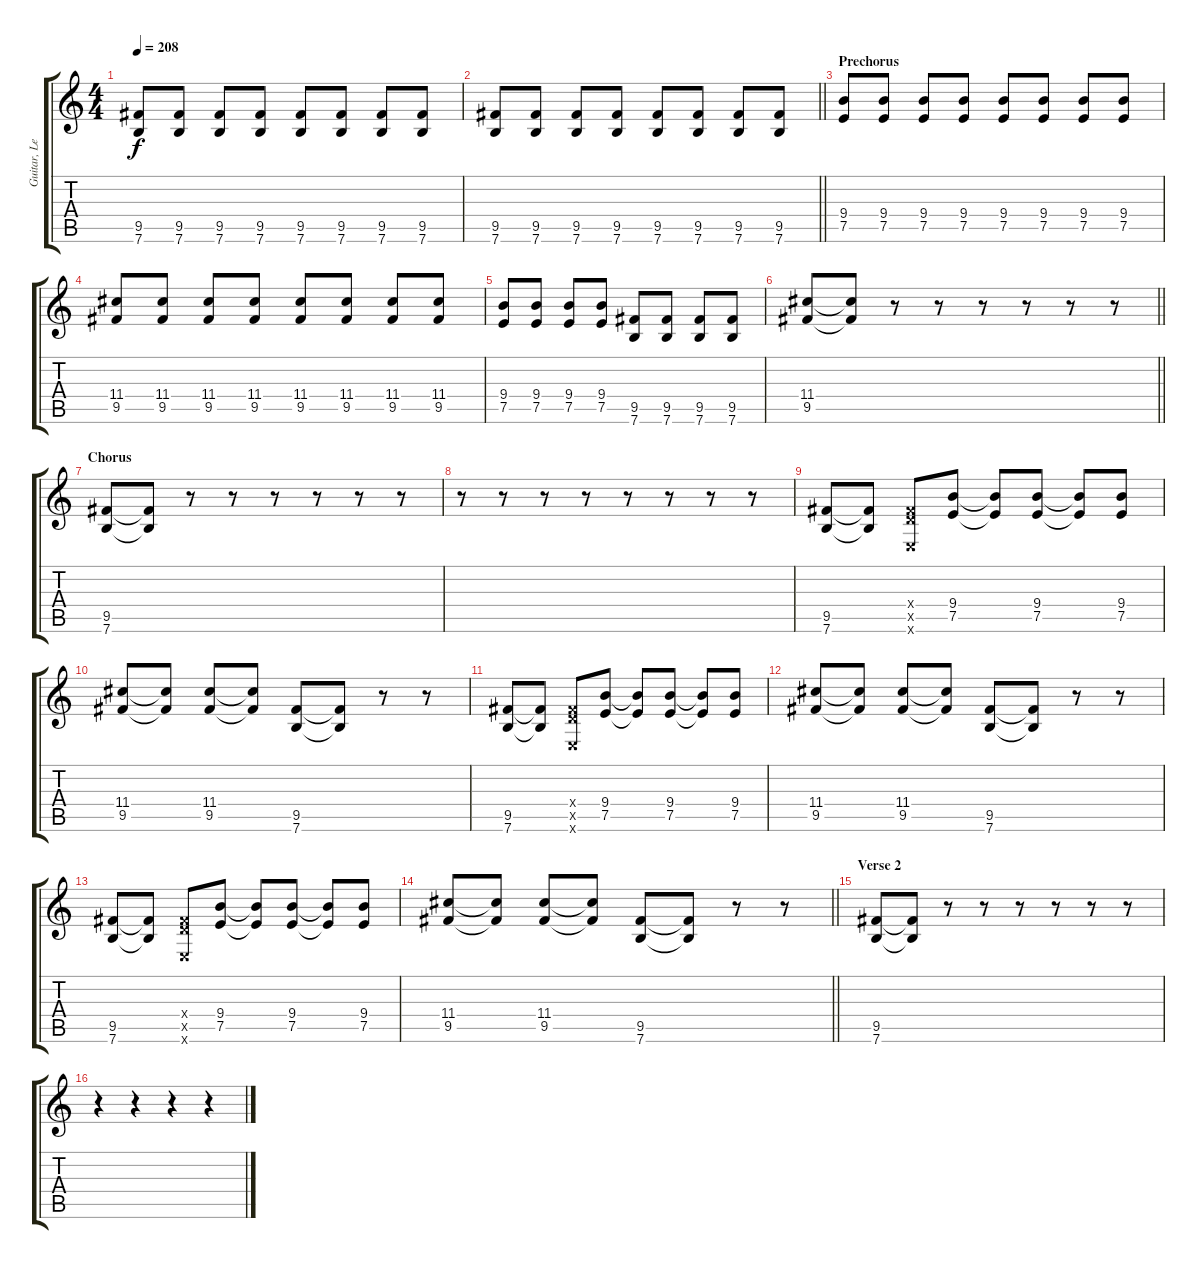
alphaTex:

\track ("Guitar, Lead" "Guitar, Le") {instrument distortionguitar}
\staff {score tabs}
\tuning (E4 B3 G3 D3 A2 E2) {hide}
\ts (4 4)
\tempo 208
\clef g2
\ks c
(9.5 7.6).8{dy f} (9.5 7.6).8 (9.5 7.6).8 (9.5 7.6).8 (9.5 7.6).8 (9.5 7.6).8 (9.5 7.6).8 (9.5 7.6).8 |
\barLineRight lightlight
(9.5 7.6).8 (9.5 7.6).8 (9.5 7.6).8 (9.5 7.6).8 (9.5 7.6).8 (9.5 7.6).8 (9.5 7.6).8 (9.5 7.6).8 |
\section ("" "Prechorus")
(9.4 7.5).8 (9.4 7.5).8 (9.4 7.5).8 (9.4 7.5).8 (9.4 7.5).8 (9.4 7.5).8 (9.4 7.5).8 (9.4 7.5).8 |
(11.4 9.5).8 (11.4 9.5).8 (11.4 9.5).8 (11.4 9.5).8 (11.4 9.5).8 (11.4 9.5).8 (11.4 9.5).8 (11.4 9.5).8 |
(9.4 7.5).8 (9.4 7.5).8 (9.4 7.5).8 (9.4 7.5).8 (9.5 7.6).8 (9.5 7.6).8 (9.5 7.6).8 (9.5 7.6).8 |
\barLineRight lightlight
(11.4 9.5).8 (11.4{t} 9.5{t}).8 r.8 r.8 r.8 r.8 r.8 r.8 |
\section ("" "Chorus")
(9.5 7.6).8 (9.5{t} 7.6{t}).8 r.8 r.8 r.8 r.8 r.8 r.8 |
r.8 r.8 r.8 r.8 r.8 r.8 r.8 r.8 |
(9.5 7.6).8 (9.5{t} 7.6{t}).8 (0.4{x} 9.5{x} 0.6{x}).8 (9.4 7.5).8 (9.4{t} 7.5{t}).8 (9.4 7.5).8 (9.4{t} 7.5{t}).8 (9.4 7.5).8 |
(11.4 9.5).8 (11.4{t} 9.5{t}).8 (11.4 9.5).8 (11.4{t} 9.5{t}).8 (9.5 7.6).8 (9.5{t} 7.6{t}).8 r.8 r.8 |
(9.5 7.6).8 (9.5{t} 7.6{t}).8 (0.4{x} 9.5{x} 0.6{x}).8 (9.4 7.5).8 (9.4{t} 7.5{t}).8 (9.4 7.5).8 (9.4{t} 7.5{t}).8 (9.4 7.5).8 |
(11.4 9.5).8 (11.4{t} 9.5{t}).8 (11.4 9.5).8 (11.4{t} 9.5{t}).8 (9.5 7.6).8 (9.5{t} 7.6{t}).8 r.8 r.8 |
(9.5 7.6).8 (9.5{t} 7.6{t}).8 (0.4{x} 9.5{x} 0.6{x}).8 (9.4 7.5).8 (9.4{t} 7.5{t}).8 (9.4 7.5).8 (9.4{t} 7.5{t}).8 (9.4 7.5).8 |
\barLineRight lightlight
(11.4 9.5).8 (11.4{t} 9.5{t}).8 (11.4 9.5).8 (11.4{t} 9.5{t}).8 (9.5 7.6).8 (9.5{t} 7.6{t}).8 r.8 r.8 |
\section ("" "Verse 2")
(9.5 7.6).8 (9.5{t} 7.6{t}).8 r.8 r.8 r.8 r.8 r.8 r.8 |
r.4 r.4 r.4 r.4
